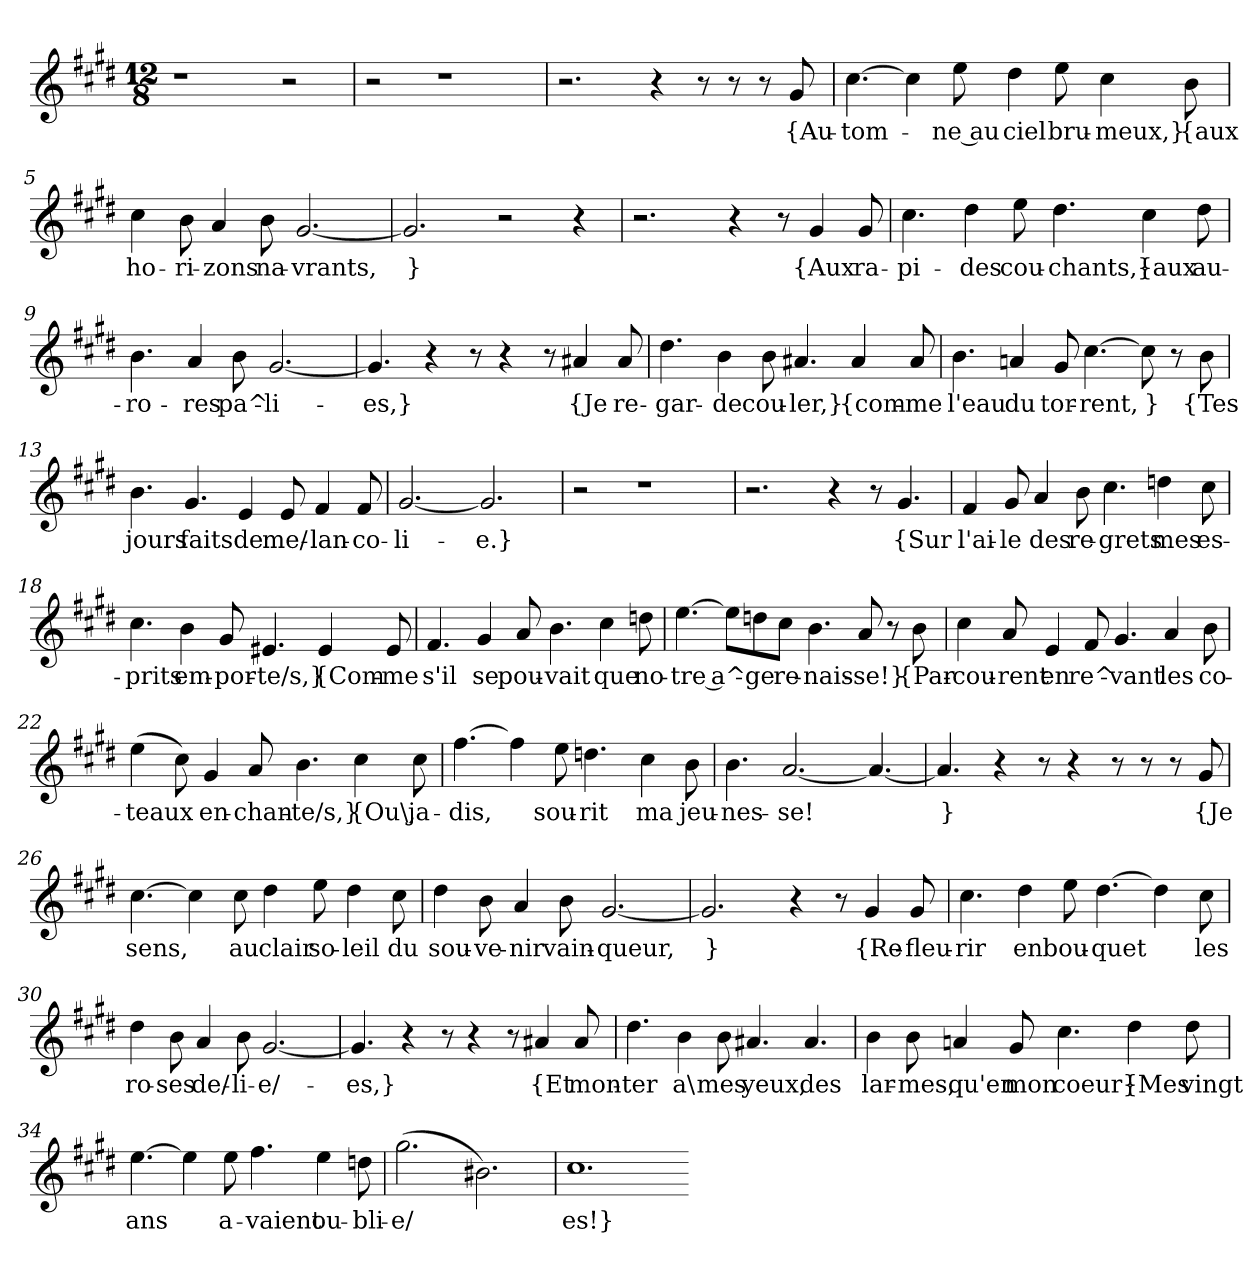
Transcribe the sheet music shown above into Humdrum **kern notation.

**kern	**text
*part1	*part1
*staff1	*staff1
*clefG2	*
*k[f#c#g#d#]	*
*M12/8	*
*MM70	*
=1	=1
1r	.
2r	.
=2	=2
2r	.
1r	.
=3	=3
2.r	.
4r	.
8r	.
8r	.
8r	.
8g#	{Au-
=4	=4
[4.cc#	-tom-
4cc#]	.
8ee	-ne au
4dd#	ciel
8ee	bru-
4cc#	-meux,}
8b	{aux
=5	=5
4cc#	ho-
8b	-ri-
4a	-zons
8b	na-
[2.g#	-vrants,
=6	=6
2.g#]	}
2r	.
4r	.
=7	=7
2.r	.
4r	.
8r	.
4g#	{Aux
8g#	ra-
=8	=8
4.cc#	-pi-
4dd#	-des
8ee	cou-
4.dd#	-chants,}
4cc#	{aux
8dd#	au-
=9	=9
4.b	-ro-
4a	-res
8b	pa^-
[2.g#	-li-
=10	=10
4.g#]	-es,}
4r	.
8r	.
4r	.
8r	.
4a#X	{Je
8a#	re-
=11	=11
4.dd#	-gar-
4b	-de
8b	cou-
4.a#X	-ler,}
4a#	{com-
8a#	-me
=12	=12
4.b	l'eau
4an	du
8g#	tor-
[4.cc#	-rent,
8cc#]	}
8r	.
8b	{Tes
=13	=13
4.b	jours
4.g#	faits
4e	de
8e	me/-
4f#	-lan-
8f#	-co-
=14	=14
[2.g#	-li-
2.g#]	-e.}
=15	=15
2r	.
1r	.
=16	=16
2.r	.
4r	.
8r	.
4.g#	{Sur
=17	=17
4f#	l'ai-
8g#	-le
4a	des
8b	re-
4.cc#	-grets
4ddn	mes
8cc#	es-
=18	=18
4.cc#	-prits
4b	em-
8g#	-por-
4.e#X	-te/s,}
4e#	{Com-
8e#	-me
=19	=19
4.f#	s'il
4g#	se
8a	pou-
4.b	-vait
4cc#	que
8ddn	no-
=20	=20
[4.ee	-tre a^-
8ee\L]	.
8ddn\	-ge
8cc#\J	re-
4.b	-nais-
8a	-se!}
8r	.
8b	{Par-
=21	=21
4cc#	-cou-
8a	-rent
4e	en
8f#	re^-
4.g#	-vant
4a	les
8b	co-
=22	=22
(4ee	-teaux
8cc#)	.
4g#	en-
8a	-chan-
4.b	-te/s,}
4cc#	{Ou\,
8cc#	ja-
=23	=23
[4.ff#	-dis,
4ff#]	.
8ee	sou-
4.ddn	-rit
4cc#	ma
8b	jeu-
=24	=24
4.b	-nes-
[2.a	-se!
4.a_	.
=25	=25
4.a]	}
4r	.
8r	.
4r	.
8r	.
8r	.
8r	.
8g#	{Je
=26	=26
[4.cc#	sens,
4cc#]	.
8cc#	au
4dd#	clair
8ee	so-
4dd#	-leil
8cc#	du
=27	=27
4dd#	sou-
8b	-ve-
4a	-nir
8b	vain-
[2.g#	-queur,
=28	=28
2.g#]	}
4r	.
8r	.
4g#	{Re-
8g#	-fleu-
=29	=29
4.cc#	-rir
4dd#	en
8ee	bou-
[4.dd#	-quet
4dd#]	.
8cc#	les
=30	=30
4dd#	ro-
8b	-ses
4a	de/-
8b	-li-
[2.g#	-e/-
=31	=31
4.g#]	-es,}
4r	.
8r	.
4r	.
8r	.
4a#X	{Et
8a#	mon-
=32	=32
4.dd#	-ter
4b	a\
8b	mes
4.a#X	yeux,
4.a#	des
=33	=33
4b	lar-
8b	-mes,
4an	qu'en
8g#	mon
4.cc#	coeur}
4dd#	{Mes
8dd#	vingt
=34	=34
[4.ee	ans
4ee]	.
8ee	a-
4.ff#	-vaient
4ee	ou-
8ddn	-bli-
=35	=35
(2.gg#	-e/
2.b#X)	.
=36	=36
1.cc#	-es!}
=-	=-
*-	*-
